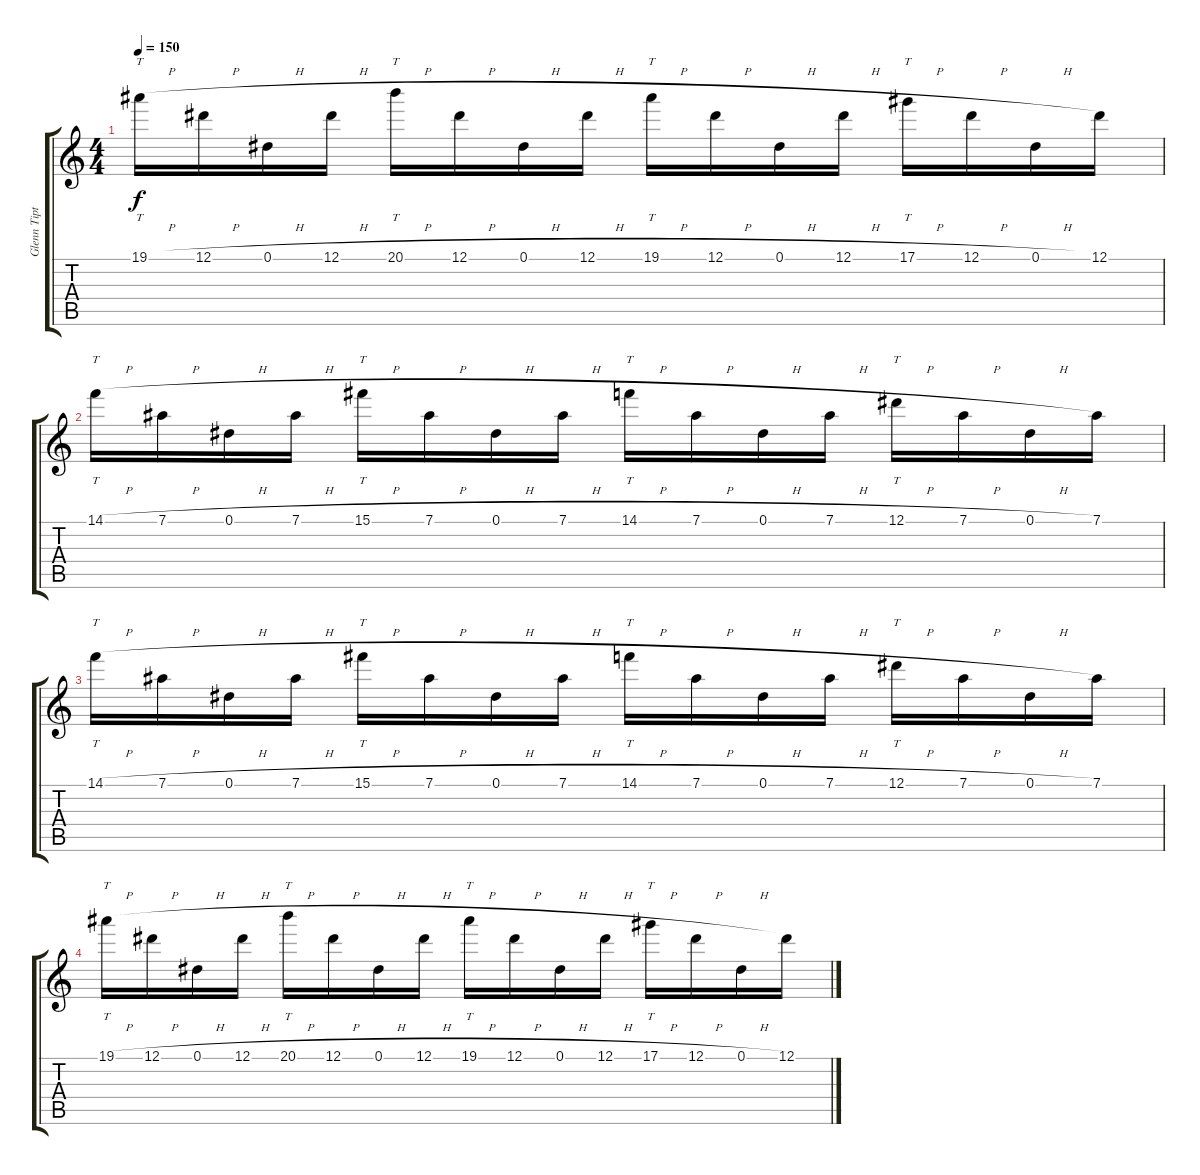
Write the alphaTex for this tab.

\track ("Glenn Tipton" "Glenn Tipt") {instrument distortionguitar}
\staff {score tabs}
\tuning (Eb4 Bb3 Gb3 Db3 Ab2 Eb2) {hide}
\ts (4 4)
\tempo 150
\clef g2
\ks c
19.1{h}.16{tt dy f} 12.1{h}.16 0.1{h}.16 12.1{h}.16 20.1{h}.16{tt} 12.1{h}.16 0.1{h}.16 12.1{h}.16 19.1{h}.16{tt} 12.1{h}.16 0.1{h}.16 12.1{h}.16 17.1{h}.16{tt} 12.1{h}.16 0.1{h}.16 12.1.16 |
14.1{h}.16{tt} 7.1{h}.16 0.1{h}.16 7.1{h}.16 15.1{h}.16{tt} 7.1{h}.16 0.1{h}.16 7.1{h}.16 14.1{h}.16{tt} 7.1{h}.16 0.1{h}.16 7.1{h}.16 12.1{h}.16{tt} 7.1{h}.16 0.1{h}.16 7.1.16 |
14.1{h}.16{tt} 7.1{h}.16 0.1{h}.16 7.1{h}.16 15.1{h}.16{tt} 7.1{h}.16 0.1{h}.16 7.1{h}.16 14.1{h}.16{tt} 7.1{h}.16 0.1{h}.16 7.1{h}.16 12.1{h}.16{tt} 7.1{h}.16 0.1{h}.16 7.1.16 |
19.1{h}.16{tt} 12.1{h}.16 0.1{h}.16 12.1{h}.16 20.1{h}.16{tt} 12.1{h}.16 0.1{h}.16 12.1{h}.16 19.1{h}.16{tt} 12.1{h}.16 0.1{h}.16 12.1{h}.16 17.1{h}.16{tt} 12.1{h}.16 0.1{h}.16 12.1.16
